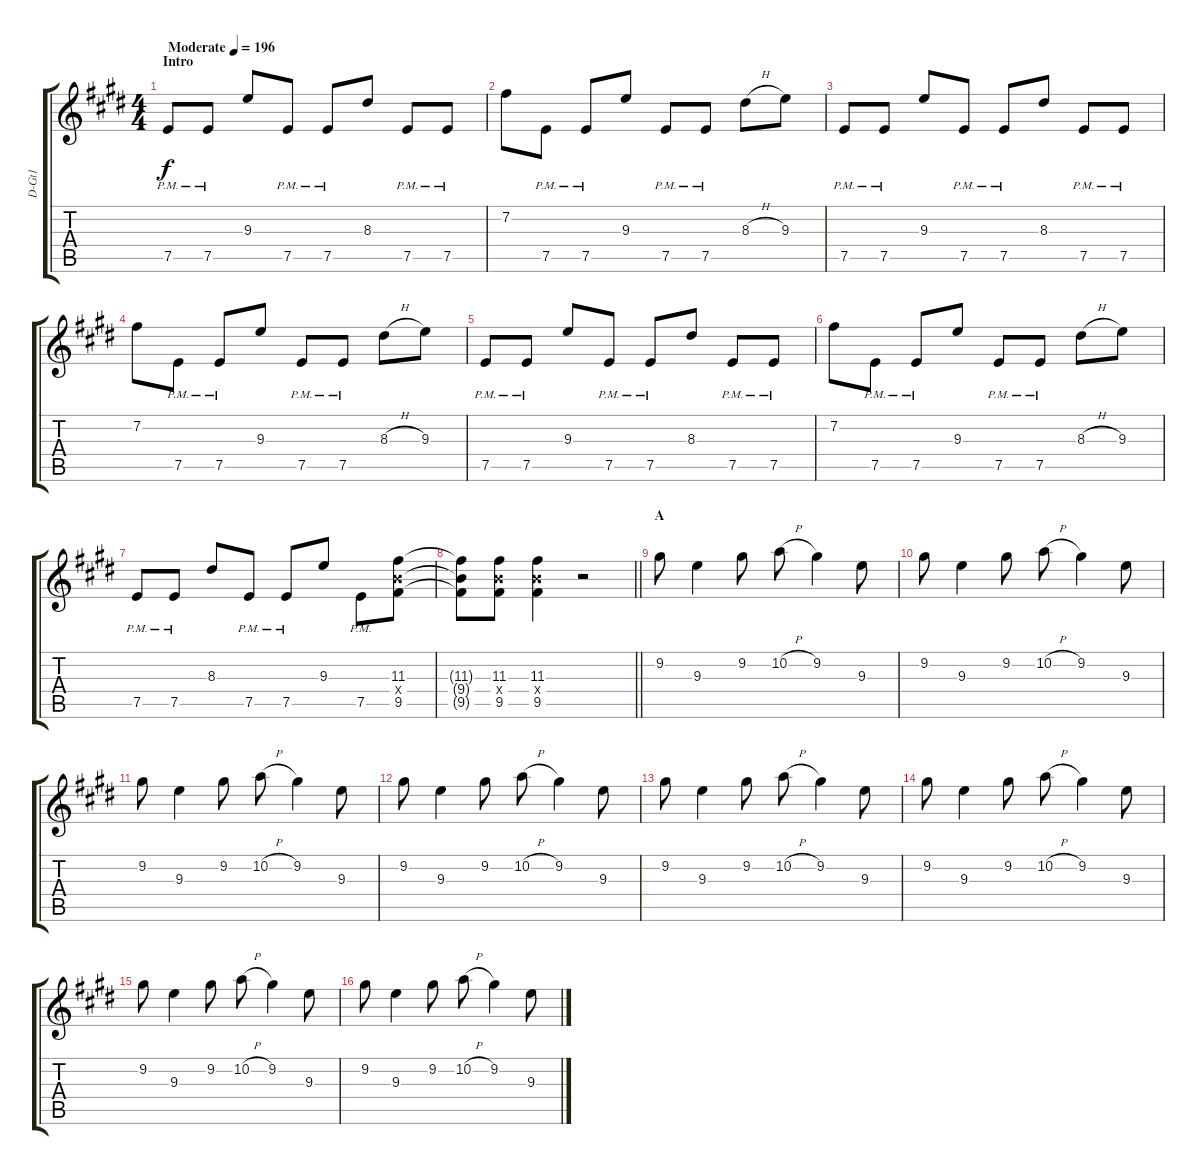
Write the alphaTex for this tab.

\track ("D-Gt1" "D-Gt1") {instrument distortionguitar}
\staff {score tabs}
\tuning (E4 B3 G3 D3 A2 E2) {hide}
\ts (4 4)
\section ("" "Intro")
\tempo (196 "Moderate")
\clef g2
\ks e
7.5{pm}.8{dy f instrument distortionguitar} 7.5{pm}.8 9.3.8 7.5{pm}.8 7.5{pm}.8 8.3.8 7.5{pm}.8 7.5{pm}.8 |
7.2.8 7.5{pm}.8 7.5{pm}.8 9.3.8 7.5{pm}.8 7.5{pm}.8 8.3{h}.8 9.3.8 |
7.5{pm}.8 7.5{pm}.8 9.3.8 7.5{pm}.8 7.5{pm}.8 8.3.8 7.5{pm}.8 7.5{pm}.8 |
7.2.8 7.5{pm}.8 7.5{pm}.8 9.3.8 7.5{pm}.8 7.5{pm}.8 8.3{h}.8 9.3.8 |
7.5{pm}.8 7.5{pm}.8 9.3.8 7.5{pm}.8 7.5{pm}.8 8.3.8 7.5{pm}.8 7.5{pm}.8 |
7.2.8 7.5{pm}.8 7.5{pm}.8 9.3.8 7.5{pm}.8 7.5{pm}.8 8.3{h}.8 9.3.8 |
7.5{pm}.8 7.5{pm}.8 8.3.8 7.5{pm}.8 7.5{pm}.8 9.3.8 7.5{pm}.8 (11.3 9.4{x} 9.5).8 |
\barLineRight lightlight
(11.3{t} 9.4{t} 9.5{t}).8 (11.3 9.4{x} 9.5).8 (11.3 9.4{x} 9.5).4 r.2 |
\section ("" "A")
9.2.8 9.3.4 9.2.8 10.2{h}.8 9.2.4 9.3.8 |
9.2.8 9.3.4 9.2.8 10.2{h}.8 9.2.4 9.3.8 |
9.2.8 9.3.4 9.2.8 10.2{h}.8 9.2.4 9.3.8 |
9.2.8 9.3.4 9.2.8 10.2{h}.8 9.2.4 9.3.8 |
9.2.8 9.3.4 9.2.8 10.2{h}.8 9.2.4 9.3.8 |
9.2.8 9.3.4 9.2.8 10.2{h}.8 9.2.4 9.3.8 |
9.2.8 9.3.4 9.2.8 10.2{h}.8 9.2.4 9.3.8 |
9.2.8 9.3.4 9.2.8 10.2{h}.8 9.2.4 9.3.8
